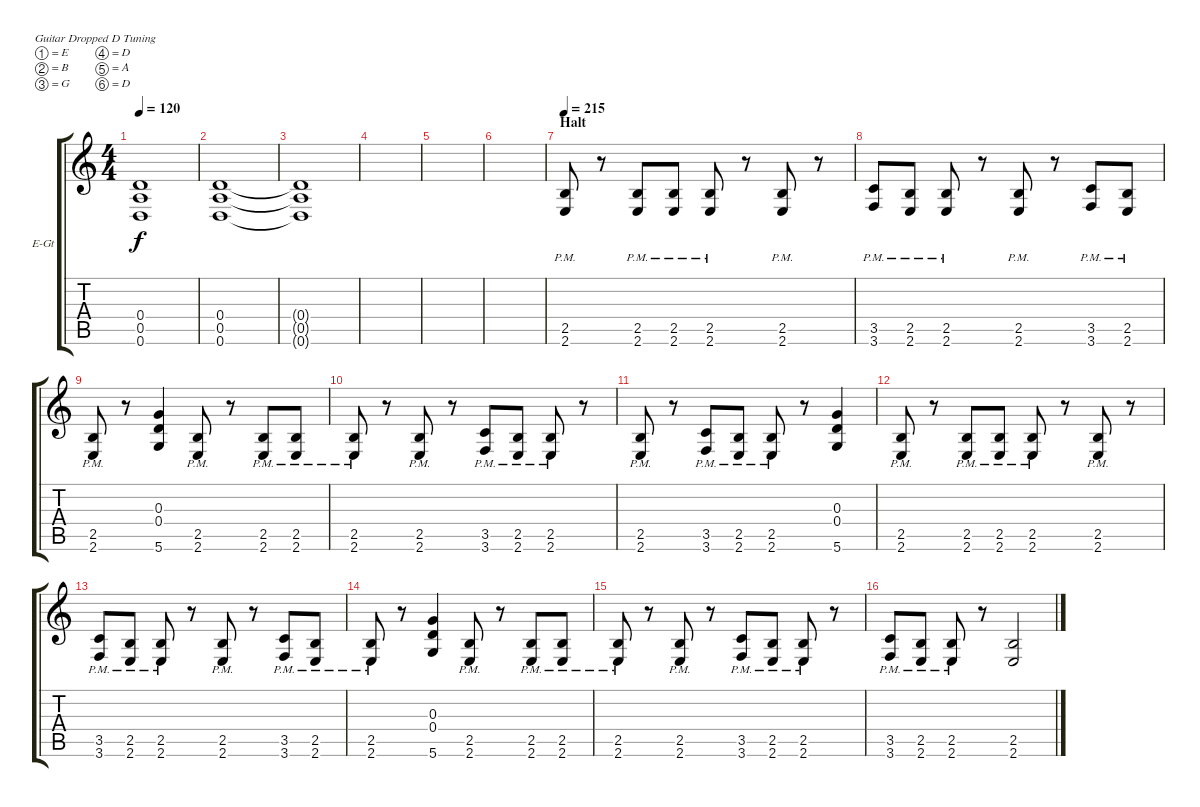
\bracketExtendMode groupsimilarinstruments
\firstSystemTrackNameOrientation horizontal
\otherSystemsTrackNameOrientation horizontal
\track ("Overdriven-guitar (Richard)" "E-Gt") {instrument overdrivenguitar}
\staff {score tabs}
\tuning (E4 B3 G3 D3 A2 D2)
\ts (4 4)
\tempo 120
\clef g2
\ks c
(0.4{t} 0.5{t} 0.6{t}).1{dy f} |
(0.4 0.5 0.6).1 |
(0.4{t} 0.5{t} 0.6{t}).1 |
|
|
|
\section ("" "Halt")
\tempo 215
(2.5{pm} 2.6{pm}).8 r.8 (2.5{pm} 2.6{pm}).8 (2.5{pm} 2.6{pm}).8 (2.5{pm} 2.6{pm}).8 r.8 (2.5{pm} 2.6{pm}).8 r.8 |
(3.5{pm} 3.6{pm}).8 (2.5{pm} 2.6{pm}).8 (2.5{pm} 2.6{pm}).8 r.8 (2.5{pm} 2.6{pm}).8 r.8 (3.5{pm} 3.6{pm}).8 (2.5{pm} 2.6{pm}).8 |
(2.5{pm} 2.6{pm}).8 r.8 (0.3 0.4 5.6).4 (2.5{pm} 2.6{pm}).8 r.8 (2.5{pm} 2.6{pm}).8 (2.5{pm} 2.6{pm}).8 |
(2.5{pm} 2.6{pm}).8 r.8 (2.5{pm} 2.6{pm}).8 r.8 (3.5{pm} 3.6{pm}).8 (2.5{pm} 2.6{pm}).8 (2.5{pm} 2.6{pm}).8 r.8 |
(2.5{pm} 2.6{pm}).8 r.8 (3.5{pm} 3.6{pm}).8 (2.5{pm} 2.6{pm}).8 (2.5{pm} 2.6{pm}).8 r.8 (0.3 0.4 5.6).4 |
(2.5{pm} 2.6{pm}).8 r.8 (2.5{pm} 2.6{pm}).8 (2.5{pm} 2.6{pm}).8 (2.5{pm} 2.6{pm}).8 r.8 (2.5{pm} 2.6{pm}).8 r.8 |
(3.5{pm} 3.6{pm}).8 (2.5{pm} 2.6{pm}).8 (2.5{pm} 2.6{pm}).8 r.8 (2.5{pm} 2.6{pm}).8 r.8 (3.5{pm} 3.6{pm}).8 (2.5{pm} 2.6{pm}).8 |
(2.5{pm} 2.6{pm}).8 r.8 (0.3 0.4 5.6).4 (2.5{pm} 2.6{pm}).8 r.8 (2.5{pm} 2.6{pm}).8 (2.5{pm} 2.6{pm}).8 |
(2.5{pm} 2.6{pm}).8 r.8 (2.5{pm} 2.6{pm}).8 r.8 (3.5{pm} 3.6{pm}).8 (2.5{pm} 2.6{pm}).8 (2.5{pm} 2.6{pm}).8 r.8 |
(3.5{pm} 3.6{pm}).8 (2.5{pm} 2.6{pm}).8 (2.5{pm} 2.6{pm}).8 r.8 (2.5 2.6).2
